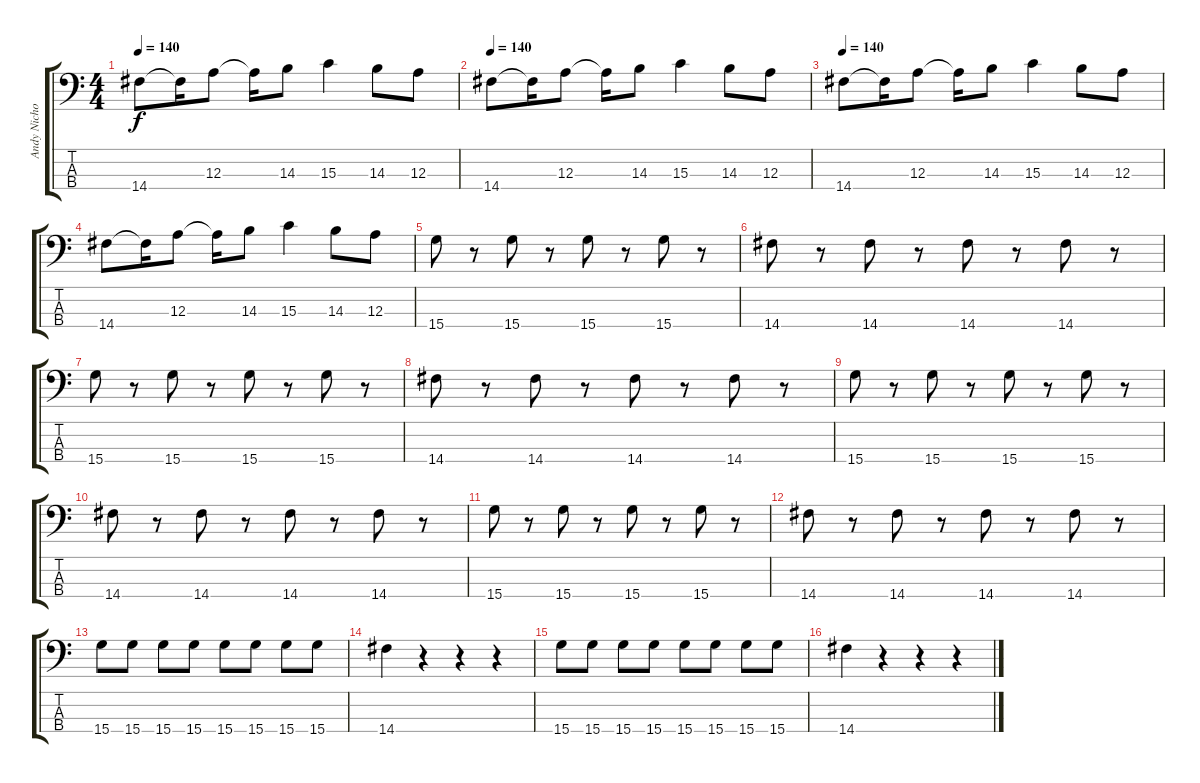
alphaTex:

\track ("Andy Nicholson" "Andy Nicho") {instrument electricbasspick}
\staff {score tabs}
\tuning (G2 D2 A1 E1) {hide}
\ts (4 4)
\tempo 140
\clef f4
\ks c
14.4.8{dy f} 14.4{t}.16 12.3.8 12.3{t}.16 14.3.8 15.3.4 14.3.8 12.3.8 |
\tempo 140
14.4.8 14.4{t}.16 12.3.8 12.3{t}.16 14.3.8 15.3.4 14.3.8 12.3.8 |
\tempo 140
14.4.8 14.4{t}.16 12.3.8 12.3{t}.16 14.3.8 15.3.4 14.3.8 12.3.8 |
14.4.8 14.4{t}.16 12.3.8 12.3{t}.16 14.3.8 15.3.4 14.3.8 12.3.8 |
15.4.8 r.8 15.4.8 r.8 15.4.8 r.8 15.4.8 r.8 |
14.4.8 r.8 14.4.8 r.8 14.4.8 r.8 14.4.8 r.8 |
15.4.8 r.8 15.4.8 r.8 15.4.8 r.8 15.4.8 r.8 |
14.4.8 r.8 14.4.8 r.8 14.4.8 r.8 14.4.8 r.8 |
15.4.8 r.8 15.4.8 r.8 15.4.8 r.8 15.4.8 r.8 |
14.4.8 r.8 14.4.8 r.8 14.4.8 r.8 14.4.8 r.8 |
15.4.8 r.8 15.4.8 r.8 15.4.8 r.8 15.4.8 r.8 |
14.4.8 r.8 14.4.8 r.8 14.4.8 r.8 14.4.8 r.8 |
15.4.8 15.4.8 15.4.8 15.4.8 15.4.8 15.4.8 15.4.8 15.4.8 |
14.4.4 r.4 r.4 r.4 |
15.4.8 15.4.8 15.4.8 15.4.8 15.4.8 15.4.8 15.4.8 15.4.8 |
14.4.4 r.4 r.4 r.4
